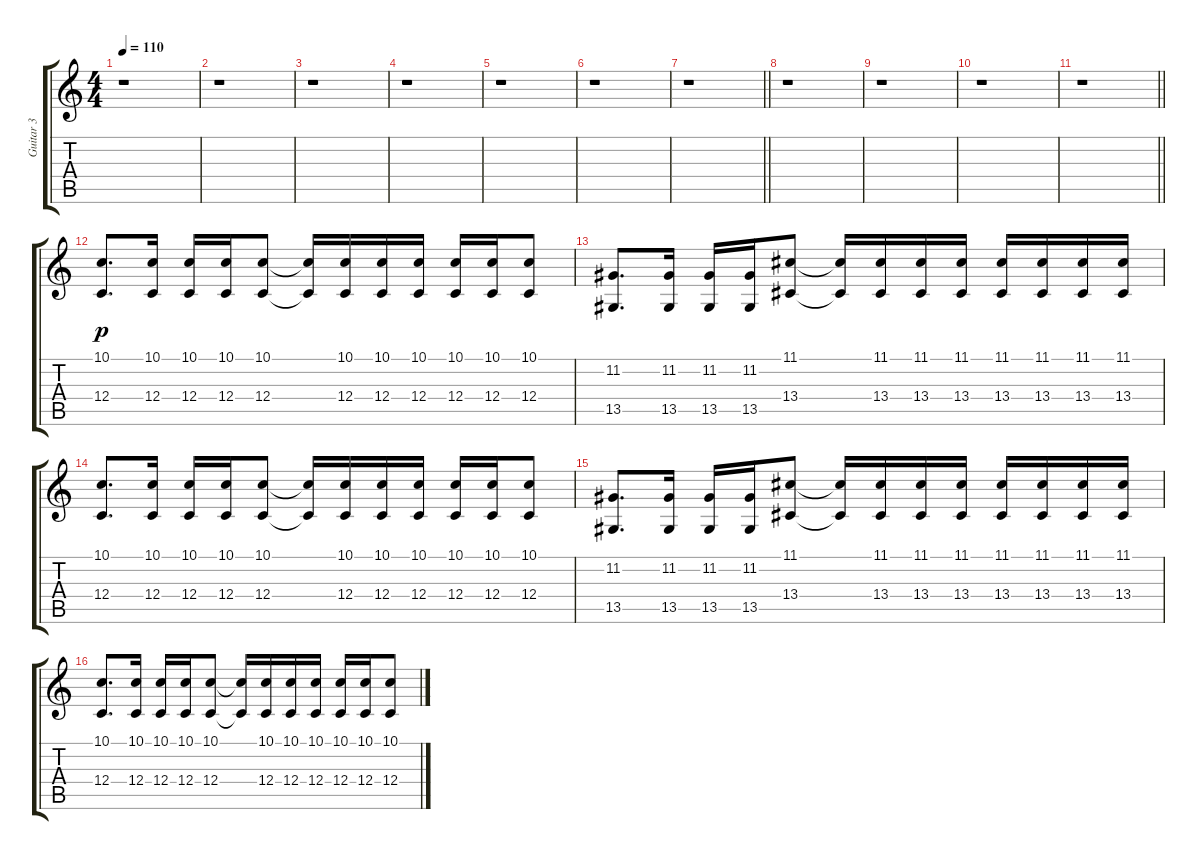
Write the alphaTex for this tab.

\track ("Guitar 3" "Guitar 3") {instrument lead2sawtooth}
\staff {score tabs}
\tuning (D4 A3 F3 C3 G2 D2) {hide}
\ts (4 4)
\tempo 110
\clef g2
\ks c
r.1{dy p} |
r.1 |
r.1 |
r.1 |
r.1 |
r.1 |
\barLineRight lightlight
r.1 |
r.1 |
r.1 |
r.1 |
\barLineRight lightlight
r.1 |
(10.1 12.4).8{d} (10.1 12.4).16 (10.1 12.4).16 (10.1 12.4).16 (10.1 12.4).8 (10.1{t} 12.4{t}).16 (10.1 12.4).16 (10.1 12.4).16 (10.1 12.4).16 (10.1 12.4).16 (10.1 12.4).16 (10.1 12.4).8 |
(11.2 13.5).8{d} (11.2 13.5).16 (11.2 13.5).16 (11.2 13.5).16 (11.1 13.4).8 (11.1{t} 13.4{t}).16 (11.1 13.4).16 (11.1 13.4).16 (11.1 13.4).16 (11.1 13.4).16 (11.1 13.4).16 (11.1 13.4).16 (11.1 13.4).16 |
(10.1 12.4).8{d} (10.1 12.4).16 (10.1 12.4).16 (10.1 12.4).16 (10.1 12.4).8 (10.1{t} 12.4{t}).16 (10.1 12.4).16 (10.1 12.4).16 (10.1 12.4).16 (10.1 12.4).16 (10.1 12.4).16 (10.1 12.4).8 |
(11.2 13.5).8{d} (11.2 13.5).16 (11.2 13.5).16 (11.2 13.5).16 (11.1 13.4).8 (11.1{t} 13.4{t}).16 (11.1 13.4).16 (11.1 13.4).16 (11.1 13.4).16 (11.1 13.4).16 (11.1 13.4).16 (11.1 13.4).16 (11.1 13.4).16 |
(10.1 12.4).8{d} (10.1 12.4).16 (10.1 12.4).16 (10.1 12.4).16 (10.1 12.4).8 (10.1{t} 12.4{t}).16 (10.1 12.4).16 (10.1 12.4).16 (10.1 12.4).16 (10.1 12.4).16 (10.1 12.4).16 (10.1 12.4).8
